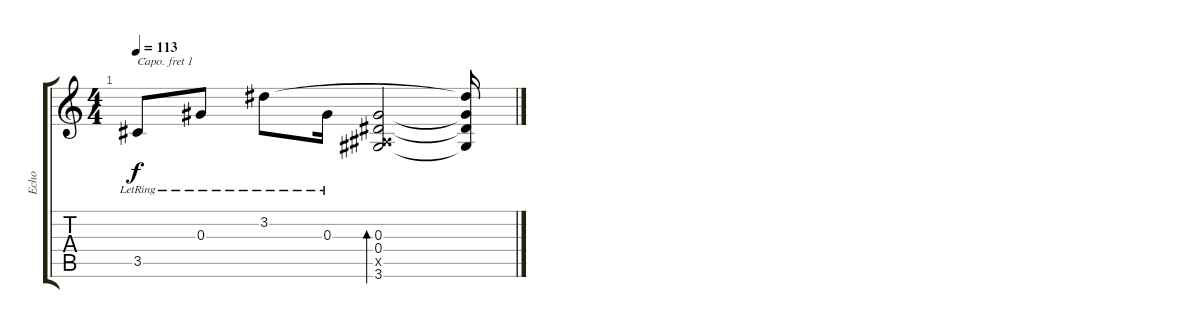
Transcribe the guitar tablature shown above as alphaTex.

\track ("Echo" "Echo") {instrument distortionguitar}
\staff {score tabs}
\capo 1
\tuning (E4 B3 G3 D3 A2 E2) {hide}
\ts (4 4)
\tempo 113
\clef g2
\ks c
3.5{lr}.8{dy f} 0.3{lr}.8 3.2{lr}.8 0.3{lr}.16 (0.3 0.4 0.5{x} 3.6).2{bd 60} (3.2{t} 0.3{t} 0.4{t} 3.6{t}).16
